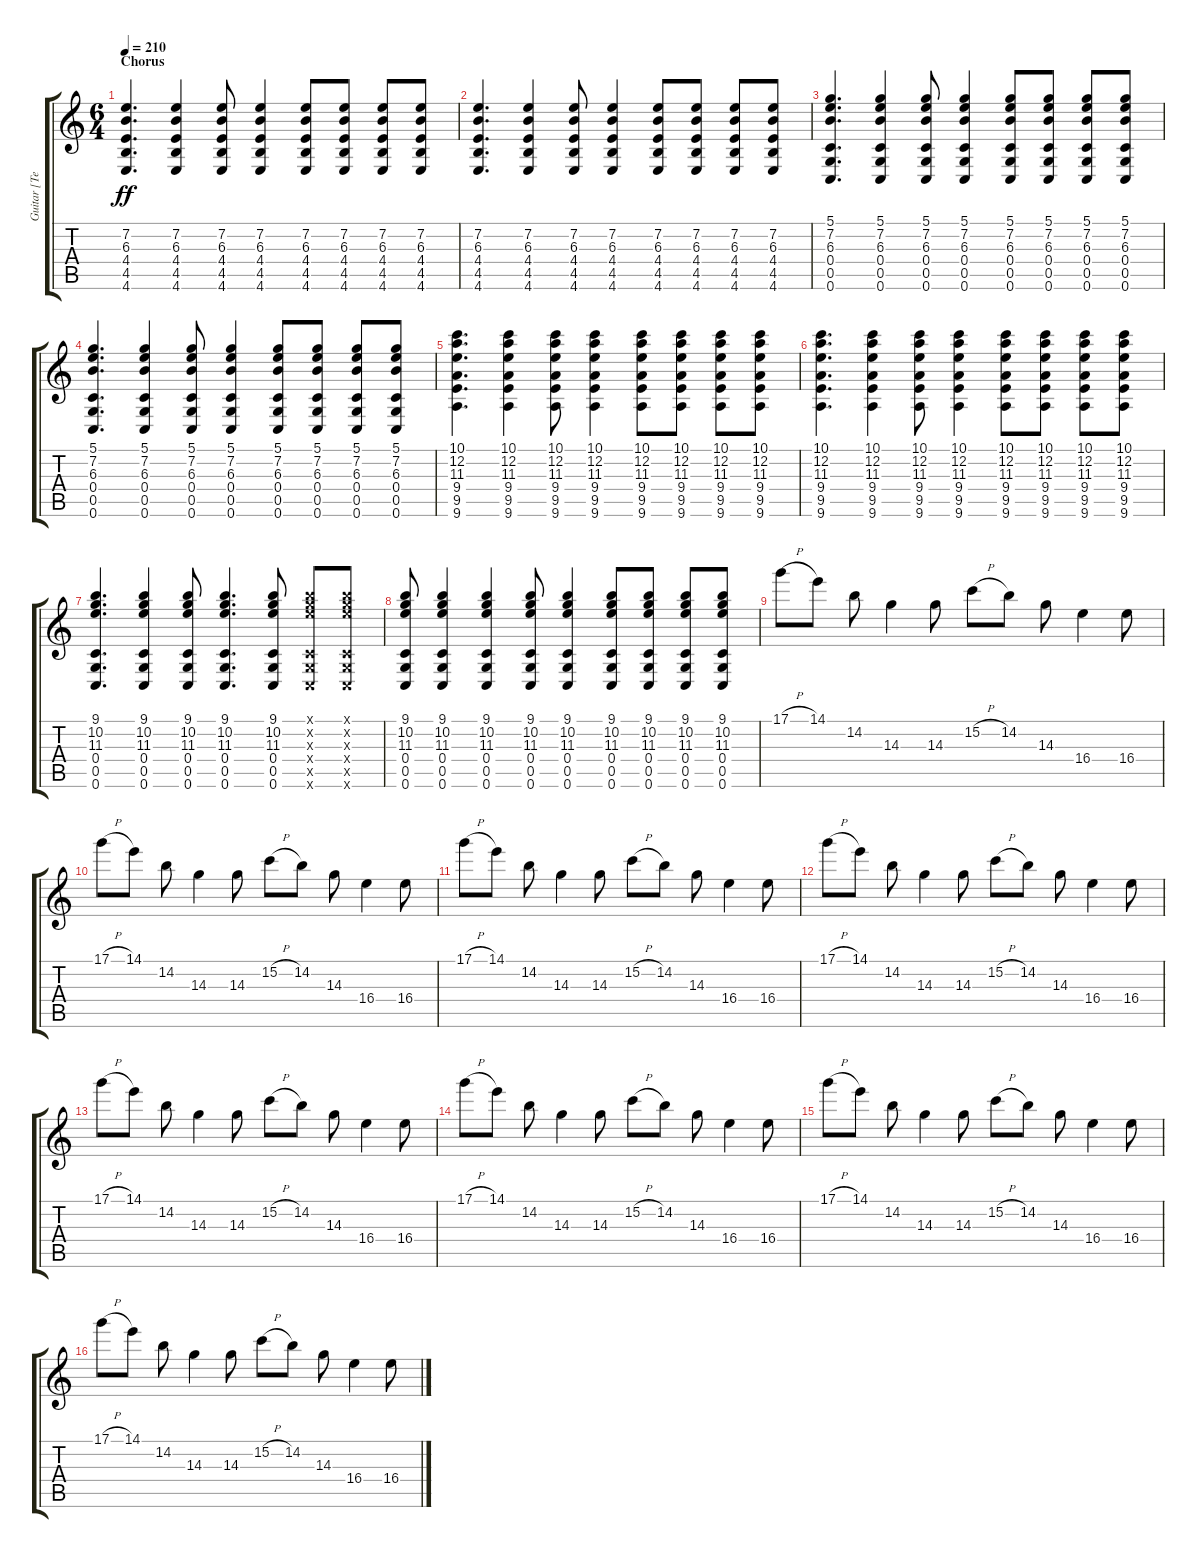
\track ("Guitar [Teppei]" "Guitar [Te") {instrument distortionguitar}
\staff {score tabs}
\tuning (D4 A3 F3 C3 G2 C2) {hide}
\ts (6 4)
\section ("" "Chorus")
\tempo 210
\clef g2
\ks c
(7.2 6.3 4.4 4.5 4.6).4{d dy ff} (7.2 6.3 4.4 4.5 4.6).4 (7.2 6.3 4.4 4.5 4.6).8 (7.2 6.3 4.4 4.5 4.6).4 (7.2 6.3 4.4 4.5 4.6).8 (7.2 6.3 4.4 4.5 4.6).8 (7.2 6.3 4.4 4.5 4.6).8 (7.2 6.3 4.4 4.5 4.6).8 |
(7.2 6.3 4.4 4.5 4.6).4{d} (7.2 6.3 4.4 4.5 4.6).4 (7.2 6.3 4.4 4.5 4.6).8 (7.2 6.3 4.4 4.5 4.6).4 (7.2 6.3 4.4 4.5 4.6).8 (7.2 6.3 4.4 4.5 4.6).8 (7.2 6.3 4.4 4.5 4.6).8 (7.2 6.3 4.4 4.5 4.6).8 |
(5.1 7.2 6.3 0.4 0.5 0.6).4{d} (5.1 7.2 6.3 0.4 0.5 0.6).4 (5.1 7.2 6.3 0.4 0.5 0.6).8 (5.1 7.2 6.3 0.4 0.5 0.6).4 (5.1 7.2 6.3 0.4 0.5 0.6).8 (5.1 7.2 6.3 0.4 0.5 0.6).8 (5.1 7.2 6.3 0.4 0.5 0.6).8 (5.1 7.2 6.3 0.4 0.5 0.6).8 |
(5.1 7.2 6.3 0.4 0.5 0.6).4{d} (5.1 7.2 6.3 0.4 0.5 0.6).4 (5.1 7.2 6.3 0.4 0.5 0.6).8 (5.1 7.2 6.3 0.4 0.5 0.6).4 (5.1 7.2 6.3 0.4 0.5 0.6).8 (5.1 7.2 6.3 0.4 0.5 0.6).8 (5.1 7.2 6.3 0.4 0.5 0.6).8 (5.1 7.2 6.3 0.4 0.5 0.6).8 |
(10.1 12.2 11.3 9.4 9.5 9.6).4{d} (10.1 12.2 11.3 9.4 9.5 9.6).4 (10.1 12.2 11.3 9.4 9.5 9.6).8 (10.1 12.2 11.3 9.4 9.5 9.6).4 (10.1 12.2 11.3 9.4 9.5 9.6).8 (10.1 12.2 11.3 9.4 9.5 9.6).8 (10.1 12.2 11.3 9.4 9.5 9.6).8 (10.1 12.2 11.3 9.4 9.5 9.6).8 |
(10.1 12.2 11.3 9.4 9.5 9.6).4{d} (10.1 12.2 11.3 9.4 9.5 9.6).4 (10.1 12.2 11.3 9.4 9.5 9.6).8 (10.1 12.2 11.3 9.4 9.5 9.6).4 (10.1 12.2 11.3 9.4 9.5 9.6).8 (10.1 12.2 11.3 9.4 9.5 9.6).8 (10.1 12.2 11.3 9.4 9.5 9.6).8 (10.1 12.2 11.3 9.4 9.5 9.6).8 |
(9.1 10.2 11.3 0.4 0.5 0.6).4{d} (9.1 10.2 11.3 0.4 0.5 0.6).4 (9.1 10.2 11.3 0.4 0.5 0.6).8 (9.1 10.2 11.3 0.4 0.5 0.6).4{d} (9.1 10.2 11.3 0.4 0.5 0.6).8 (9.1{x} 10.2{x} 11.3{x} 0.4{x} 0.5{x} 0.6{x}).8 (9.1{x} 10.2{x} 11.3{x} 0.4{x} 0.5{x} 0.6{x}).8 |
(9.1 10.2 11.3 0.4 0.5 0.6).8 (9.1 10.2 11.3 0.4 0.5 0.6).4 (9.1 10.2 11.3 0.4 0.5 0.6).4 (9.1 10.2 11.3 0.4 0.5 0.6).8 (9.1 10.2 11.3 0.4 0.5 0.6).4 (9.1 10.2 11.3 0.4 0.5 0.6).8 (9.1 10.2 11.3 0.4 0.5 0.6).8 (9.1 10.2 11.3 0.4 0.5 0.6).8 (9.1 10.2 11.3 0.4 0.5 0.6).8 |
17.1{h}.8 14.1.8 14.2.8 14.3.4 14.3.8 15.2{h}.8 14.2.8 14.3.8 16.4.4 16.4.8 |
17.1{h}.8 14.1.8 14.2.8 14.3.4 14.3.8 15.2{h}.8 14.2.8 14.3.8 16.4.4 16.4.8 |
17.1{h}.8 14.1.8 14.2.8 14.3.4 14.3.8 15.2{h}.8 14.2.8 14.3.8 16.4.4 16.4.8 |
17.1{h}.8 14.1.8 14.2.8 14.3.4 14.3.8 15.2{h}.8 14.2.8 14.3.8 16.4.4 16.4.8 |
17.1{h}.8 14.1.8 14.2.8 14.3.4 14.3.8 15.2{h}.8 14.2.8 14.3.8 16.4.4 16.4.8 |
17.1{h}.8 14.1.8 14.2.8 14.3.4 14.3.8 15.2{h}.8 14.2.8 14.3.8 16.4.4 16.4.8 |
17.1{h}.8 14.1.8 14.2.8 14.3.4 14.3.8 15.2{h}.8 14.2.8 14.3.8 16.4.4 16.4.8 |
17.1{h}.8 14.1.8 14.2.8 14.3.4 14.3.8 15.2{h}.8 14.2.8 14.3.8 16.4.4 16.4.8
